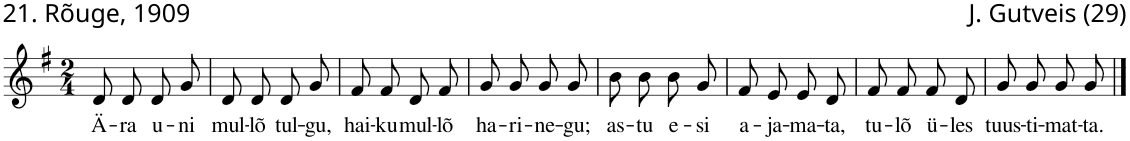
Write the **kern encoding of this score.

**kern	**text
*part1	*part1
*staff1	*staff1
*I"Voice	*
*clefG2	*
*k[f#]	*
*M2/4	*
=1	=1
!	!LO:LY:b
8d/L	Ä-
!	!LO:LY:b
8d/J	-ra
!	!LO:LY:b
8d/L	u-
!	!LO:LY:b
8g/J	-ni
=2	=2
!	!LO:LY:b
8d/L	mul-
!	!LO:LY:b
8d/J	-lõ
!	!LO:LY:b
8d/L	tul-
!	!LO:LY:b
8g/J	-gu,
=3	=3
!	!LO:LY:b
8f#/L	hai-
!	!LO:LY:b
8f#/J	-ku
!	!LO:LY:b
8d/L	mul-
!	!LO:LY:b
8f#/J	-lõ
=4	=4
!	!LO:LY:b
8g/L	ha-
!	!LO:LY:b
8g/J	-ri-
!	!LO:LY:b
8g/L	-ne-
!	!LO:LY:b
8g/J	-gu;
=5	=5
!	!LO:LY:b
8b\L	as-
!	!LO:LY:b
8b\J	-tu
!	!LO:LY:b
8b/L	e-
!	!LO:LY:b
8g/J	-si
=6	=6
!	!LO:LY:b
8f#/L	a-
!	!LO:LY:b
8e/J	-ja-
!	!LO:LY:b
8e/L	-ma-
!	!LO:LY:b
8d/J	-ta,
=7	=7
!	!LO:LY:b
8f#/L	tu-
!	!LO:LY:b
8f#/J	-lõ
!	!LO:LY:b
8f#/L	ü-
!	!LO:LY:b
8d/J	-les
=8	=8
!	!LO:LY:b
8g/L	tuus-
!	!LO:LY:b
8g/J	-ti-
!	!LO:LY:b
8g/L	-mat-
!	!LO:LY:b
8g/J	-ta.
==	==
*-	*-
